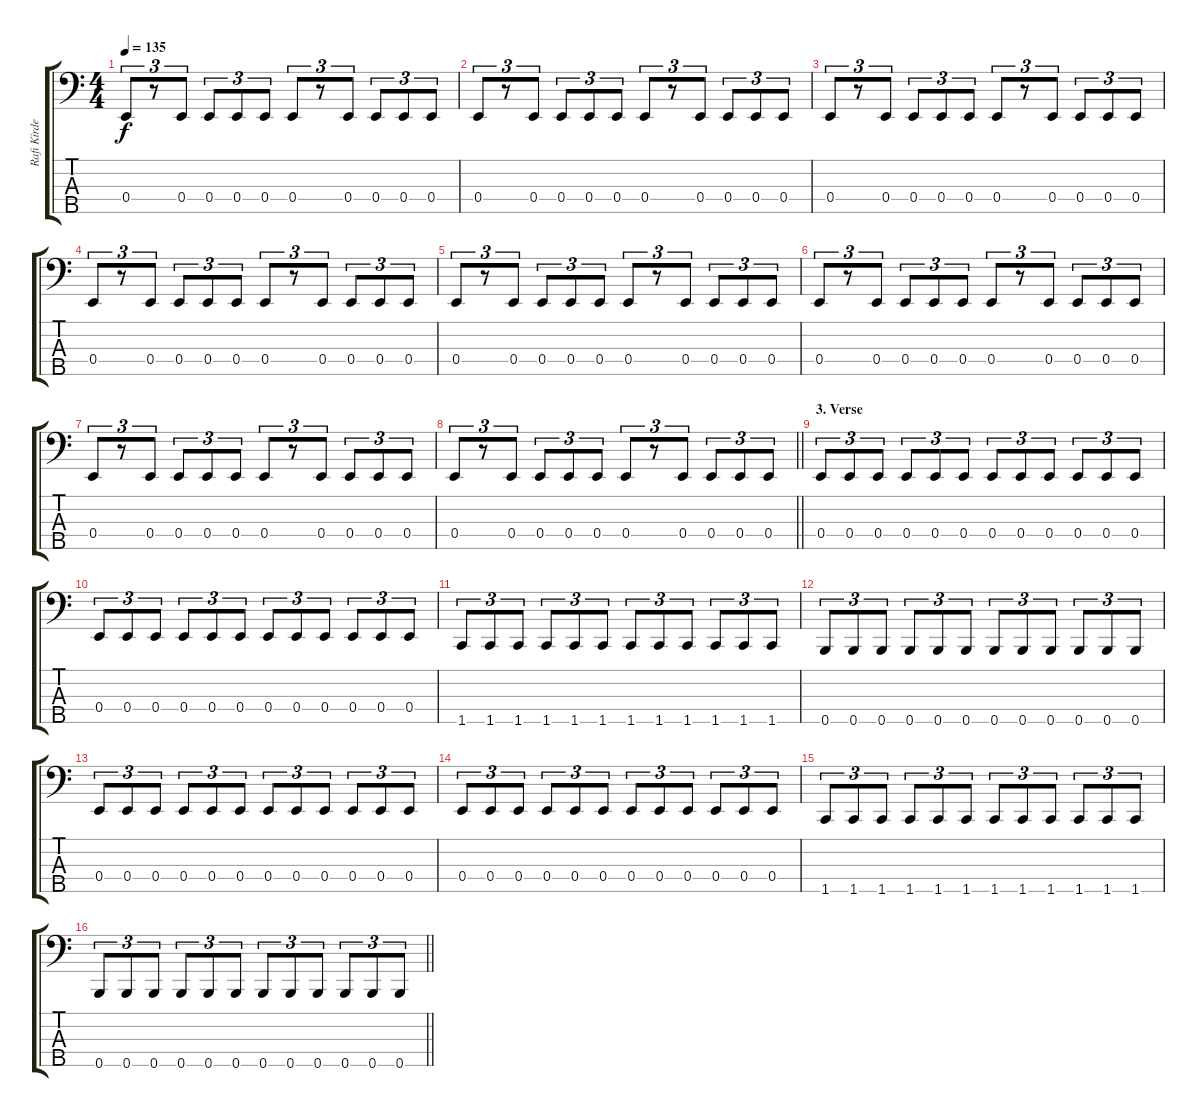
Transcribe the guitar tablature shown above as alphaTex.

\track ("Rafi Kirder" "Rafi Kirde") {instrument electricbassfinger}
\staff {score tabs}
\tuning (G2 D2 A1 E1 B0) {hide}
\ts (4 4)
\tempo 135
\clef f4
\ks c
0.4.8{tu (3 2) dy f} r.8{tu (3 2)} 0.4.8{tu (3 2)} 0.4.8{tu (3 2)} 0.4.8{tu (3 2)} 0.4.8{tu (3 2)} 0.4.8{tu (3 2)} r.8{tu (3 2)} 0.4.8{tu (3 2)} 0.4.8{tu (3 2)} 0.4.8{tu (3 2)} 0.4.8{tu (3 2)} |
0.4.8{tu (3 2)} r.8{tu (3 2)} 0.4.8{tu (3 2)} 0.4.8{tu (3 2)} 0.4.8{tu (3 2)} 0.4.8{tu (3 2)} 0.4.8{tu (3 2)} r.8{tu (3 2)} 0.4.8{tu (3 2)} 0.4.8{tu (3 2)} 0.4.8{tu (3 2)} 0.4.8{tu (3 2)} |
0.4.8{tu (3 2)} r.8{tu (3 2)} 0.4.8{tu (3 2)} 0.4.8{tu (3 2)} 0.4.8{tu (3 2)} 0.4.8{tu (3 2)} 0.4.8{tu (3 2)} r.8{tu (3 2)} 0.4.8{tu (3 2)} 0.4.8{tu (3 2)} 0.4.8{tu (3 2)} 0.4.8{tu (3 2)} |
0.4.8{tu (3 2)} r.8{tu (3 2)} 0.4.8{tu (3 2)} 0.4.8{tu (3 2)} 0.4.8{tu (3 2)} 0.4.8{tu (3 2)} 0.4.8{tu (3 2)} r.8{tu (3 2)} 0.4.8{tu (3 2)} 0.4.8{tu (3 2)} 0.4.8{tu (3 2)} 0.4.8{tu (3 2)} |
0.4.8{tu (3 2)} r.8{tu (3 2)} 0.4.8{tu (3 2)} 0.4.8{tu (3 2)} 0.4.8{tu (3 2)} 0.4.8{tu (3 2)} 0.4.8{tu (3 2)} r.8{tu (3 2)} 0.4.8{tu (3 2)} 0.4.8{tu (3 2)} 0.4.8{tu (3 2)} 0.4.8{tu (3 2)} |
0.4.8{tu (3 2)} r.8{tu (3 2)} 0.4.8{tu (3 2)} 0.4.8{tu (3 2)} 0.4.8{tu (3 2)} 0.4.8{tu (3 2)} 0.4.8{tu (3 2)} r.8{tu (3 2)} 0.4.8{tu (3 2)} 0.4.8{tu (3 2)} 0.4.8{tu (3 2)} 0.4.8{tu (3 2)} |
0.4.8{tu (3 2)} r.8{tu (3 2)} 0.4.8{tu (3 2)} 0.4.8{tu (3 2)} 0.4.8{tu (3 2)} 0.4.8{tu (3 2)} 0.4.8{tu (3 2)} r.8{tu (3 2)} 0.4.8{tu (3 2)} 0.4.8{tu (3 2)} 0.4.8{tu (3 2)} 0.4.8{tu (3 2)} |
\barLineRight lightlight
0.4.8{tu (3 2)} r.8{tu (3 2)} 0.4.8{tu (3 2)} 0.4.8{tu (3 2)} 0.4.8{tu (3 2)} 0.4.8{tu (3 2)} 0.4.8{tu (3 2)} r.8{tu (3 2)} 0.4.8{tu (3 2)} 0.4.8{tu (3 2)} 0.4.8{tu (3 2)} 0.4.8{tu (3 2)} |
\section ("" "3. Verse")
0.4.8{tu (3 2)} 0.4.8{tu (3 2)} 0.4.8{tu (3 2)} 0.4.8{tu (3 2)} 0.4.8{tu (3 2)} 0.4.8{tu (3 2)} 0.4.8{tu (3 2)} 0.4.8{tu (3 2)} 0.4.8{tu (3 2)} 0.4.8{tu (3 2)} 0.4.8{tu (3 2)} 0.4.8{tu (3 2)} |
0.4.8{tu (3 2)} 0.4.8{tu (3 2)} 0.4.8{tu (3 2)} 0.4.8{tu (3 2)} 0.4.8{tu (3 2)} 0.4.8{tu (3 2)} 0.4.8{tu (3 2)} 0.4.8{tu (3 2)} 0.4.8{tu (3 2)} 0.4.8{tu (3 2)} 0.4.8{tu (3 2)} 0.4.8{tu (3 2)} |
1.5.8{tu (3 2)} 1.5.8{tu (3 2)} 1.5.8{tu (3 2)} 1.5.8{tu (3 2)} 1.5.8{tu (3 2)} 1.5.8{tu (3 2)} 1.5.8{tu (3 2)} 1.5.8{tu (3 2)} 1.5.8{tu (3 2)} 1.5.8{tu (3 2)} 1.5.8{tu (3 2)} 1.5.8{tu (3 2)} |
0.5.8{tu (3 2)} 0.5.8{tu (3 2)} 0.5.8{tu (3 2)} 0.5.8{tu (3 2)} 0.5.8{tu (3 2)} 0.5.8{tu (3 2)} 0.5.8{tu (3 2)} 0.5.8{tu (3 2)} 0.5.8{tu (3 2)} 0.5.8{tu (3 2)} 0.5.8{tu (3 2)} 0.5.8{tu (3 2)} |
0.4.8{tu (3 2)} 0.4.8{tu (3 2)} 0.4.8{tu (3 2)} 0.4.8{tu (3 2)} 0.4.8{tu (3 2)} 0.4.8{tu (3 2)} 0.4.8{tu (3 2)} 0.4.8{tu (3 2)} 0.4.8{tu (3 2)} 0.4.8{tu (3 2)} 0.4.8{tu (3 2)} 0.4.8{tu (3 2)} |
0.4.8{tu (3 2)} 0.4.8{tu (3 2)} 0.4.8{tu (3 2)} 0.4.8{tu (3 2)} 0.4.8{tu (3 2)} 0.4.8{tu (3 2)} 0.4.8{tu (3 2)} 0.4.8{tu (3 2)} 0.4.8{tu (3 2)} 0.4.8{tu (3 2)} 0.4.8{tu (3 2)} 0.4.8{tu (3 2)} |
1.5.8{tu (3 2)} 1.5.8{tu (3 2)} 1.5.8{tu (3 2)} 1.5.8{tu (3 2)} 1.5.8{tu (3 2)} 1.5.8{tu (3 2)} 1.5.8{tu (3 2)} 1.5.8{tu (3 2)} 1.5.8{tu (3 2)} 1.5.8{tu (3 2)} 1.5.8{tu (3 2)} 1.5.8{tu (3 2)} |
\barLineRight lightlight
0.5.8{tu (3 2)} 0.5.8{tu (3 2)} 0.5.8{tu (3 2)} 0.5.8{tu (3 2)} 0.5.8{tu (3 2)} 0.5.8{tu (3 2)} 0.5.8{tu (3 2)} 0.5.8{tu (3 2)} 0.5.8{tu (3 2)} 0.5.8{tu (3 2)} 0.5.8{tu (3 2)} 0.5.8{tu (3 2)}
